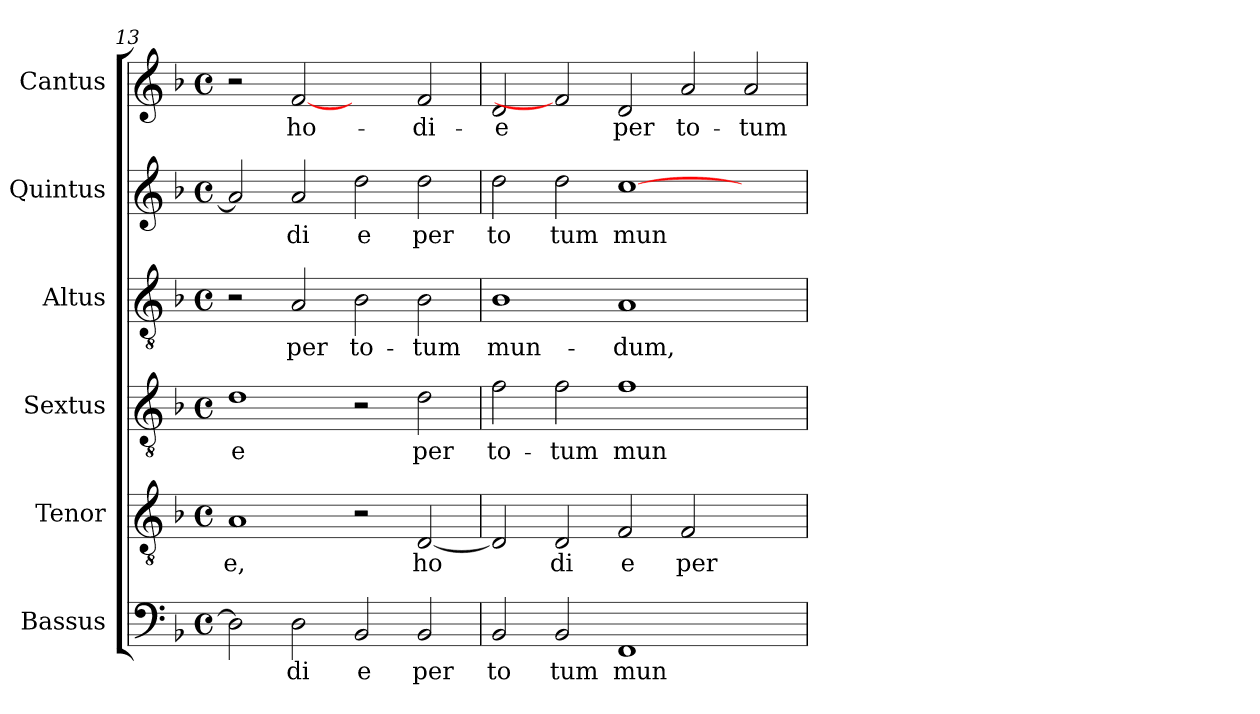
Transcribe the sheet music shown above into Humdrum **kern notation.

**kern	**text	**kern	**text	**kern	**text	**kern	**text	**kern	**text	**kern	**text
*part6	*part6	*part5	*part5	*part4	*part4	*part3	*part3	*part2	*part2	*part1	*part1
*staff6	*staff6	*staff5	*staff5	*staff4	*staff4	*staff3	*staff3	*staff2	*staff2	*staff1	*staff1
*I"Bassus	*	*I"Tenor	*	*I"Sextus	*	*I"Altus	*	*I"Quintus	*	*I"Cantus	*
*clefF4	*	*clefGv2	*	*clefGv2	*	*clefGv2	*	*clefG2	*	*clefG2	*
*k[b-]	*	*k[b-]	*	*k[b-]	*	*k[b-]	*	*k[b-]	*	*k[b-]	*
*F:	*	*F:	*	*F:	*	*F:	*	*F:	*	*F:	*
*M4/4	*	*M4/4	*	*M4/4	*	*M4/4	*	*M4/4	*	*M4/4	*
*met(c)	*	*met(c)	*	*met(c)	*	*met(c)	*	*met(c)	*	*met(c)	*
=13	=13	=13	=13	=13	=13	=13	=13	=13	=13	=13	=13
!	!	!	!LO:LY:b:cj	!	!LO:LY:b:cj	!	!	!	!	!	!
2D\]	.	1A	e,	1d	-e	2r	.	2a/]	.	2r	.
!	!LO:LY:b:cj	!	!	!	!	!	!LO:LY:b:cj	!	!LO:LY:b:cj	!	!LO:LY:b:cj
2D\	di	.	.	.	.	2A/	per	2a/	di	[2f	ho-
!	!LO:LY:b:cj	!	!	!	!	!	!LO:LY:b:cj	!	!LO:LY:b:cj	!	!
2BB-/	e	2r	.	2r	.	2B-\	to-	2dd\	e	2ryy	.
!	!LO:LY:b:cj	!	!LO:LY:b:cj	!	!LO:LY:b:cj	!	!LO:LY:b:cj	!	!LO:LY:b:cj	!	!LO:LY:b:cj
2BB-/	per	[<2D/	ho	2d\	per	2B-\	-tum	2dd\	per	2f/	-di-
=14	=14	=14	=14	=14	=14	=14	=14	=14	=14	=14	=14
!	!LO:LY:b:cj	!	!	!	!LO:LY:b:cj	!	!LO:LY:b:cj	!	!LO:LY:b:cj	!	!LO:LY:b:cj
2BB-/	to	2D/]	.	2f\	to-	1B-	mun-	2dd\	to	2d/	-e
!	!LO:LY:b:cj	!	!LO:LY:b:cj	!	!LO:LY:b:cj	!	!	!	!LO:LY:b:cj	!	!
2BB-/	tum	2D/	di	2f\	-tum	.	.	2dd\	tum	2f]	.
!	!LO:LY:b:cj	!	!LO:LY:b:cj	!	!LO:LY:b:cj	!	!LO:LY:b:cj	!	!LO:LY:b	!	!LO:LY:b:cj
1FF	mun	2F/	e	1f	mun-	1A	-dum,	[>1cc	mun	2d/	per
!	!	!	!LO:LY:b:cj	!	!	!	!	!	!	!	!LO:LY:b:cj
.	.	2F/	per	.	.	.	.	.	.	2a/	to-
!	!	!	!	!	!	!	!	!	!	!	!LO:LY:b:cj
2ryy	.	2ryy	.	2ryy	.	2ryy	.	2ryy	.	2a/	-tum
=	=	=	=	=	=	=	=	=	=	=	=
*-	*-	*-	*-	*-	*-	*-	*-	*-	*-	*-	*-
